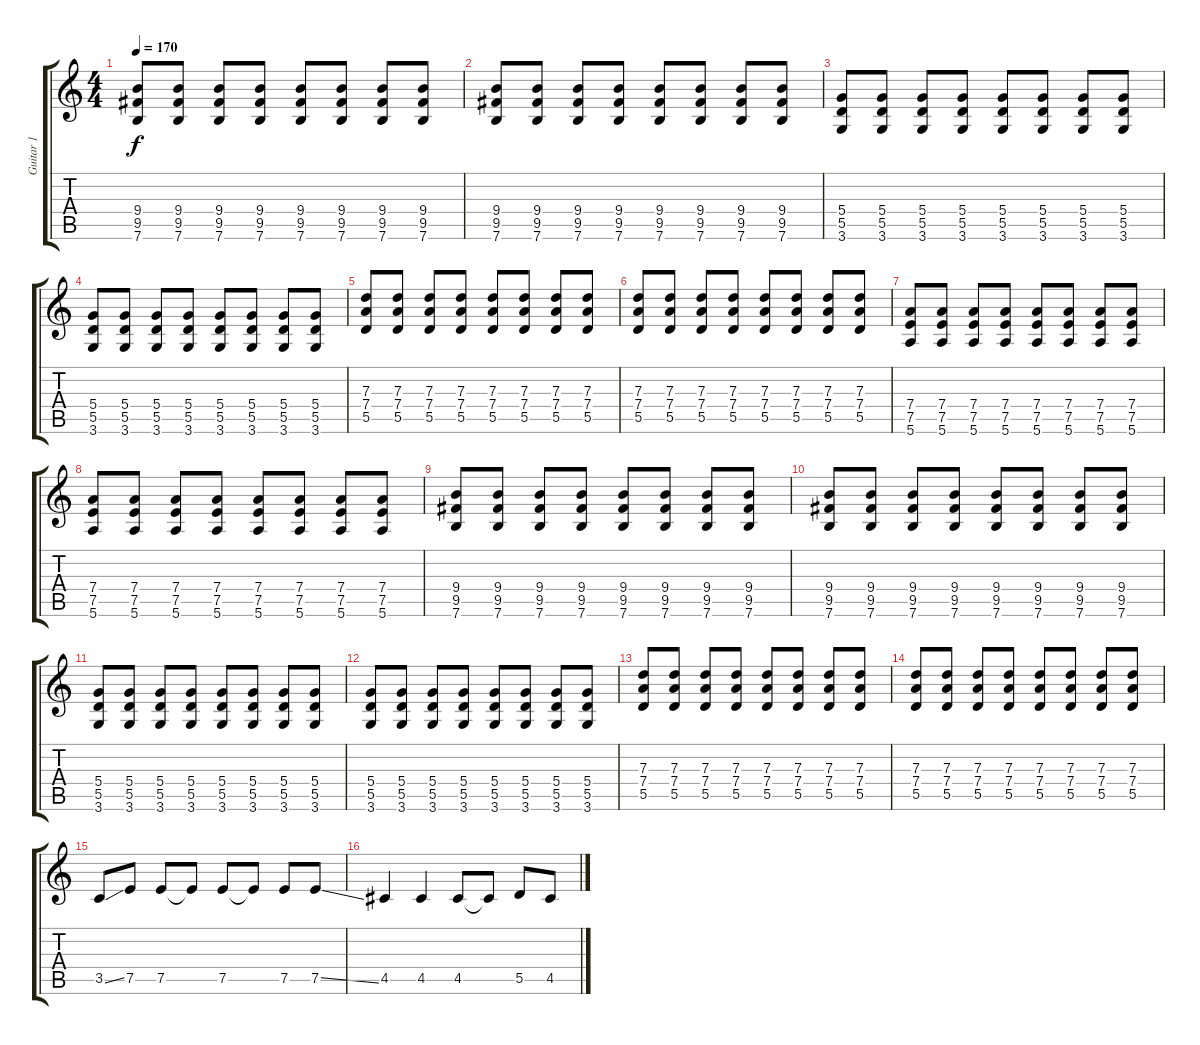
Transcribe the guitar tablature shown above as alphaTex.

\track ("Guitar 1" "Guitar 1") {instrument overdrivenguitar}
\staff {score tabs}
\tuning (E4 B3 G3 D3 A2 E2) {hide}
\ts (4 4)
\tempo 170
\clef g2
\ks c
(9.4 9.5 7.6).8{dy f} (9.4 9.5 7.6).8 (9.4 9.5 7.6).8 (9.4 9.5 7.6).8 (9.4 9.5 7.6).8 (9.4 9.5 7.6).8 (9.4 9.5 7.6).8 (9.4 9.5 7.6).8 |
(9.4 9.5 7.6).8 (9.4 9.5 7.6).8 (9.4 9.5 7.6).8 (9.4 9.5 7.6).8 (9.4 9.5 7.6).8 (9.4 9.5 7.6).8 (9.4 9.5 7.6).8 (9.4 9.5 7.6).8 |
(5.4 5.5 3.6).8 (5.4 5.5 3.6).8 (5.4 5.5 3.6).8 (5.4 5.5 3.6).8 (5.4 5.5 3.6).8 (5.4 5.5 3.6).8 (5.4 5.5 3.6).8 (5.4 5.5 3.6).8 |
(5.4 5.5 3.6).8 (5.4 5.5 3.6).8 (5.4 5.5 3.6).8 (5.4 5.5 3.6).8 (5.4 5.5 3.6).8 (5.4 5.5 3.6).8 (5.4 5.5 3.6).8 (5.4 5.5 3.6).8 |
(7.3 7.4 5.5).8 (7.3 7.4 5.5).8 (7.3 7.4 5.5).8 (7.3 7.4 5.5).8 (7.3 7.4 5.5).8 (7.3 7.4 5.5).8 (7.3 7.4 5.5).8 (7.3 7.4 5.5).8 |
(7.3 7.4 5.5).8 (7.3 7.4 5.5).8 (7.3 7.4 5.5).8 (7.3 7.4 5.5).8 (7.3 7.4 5.5).8 (7.3 7.4 5.5).8 (7.3 7.4 5.5).8 (7.3 7.4 5.5).8 |
(7.4 7.5 5.6).8 (7.4 7.5 5.6).8 (7.4 7.5 5.6).8 (7.4 7.5 5.6).8 (7.4 7.5 5.6).8 (7.4 7.5 5.6).8 (7.4 7.5 5.6).8 (7.4 7.5 5.6).8 |
(7.4 7.5 5.6).8 (7.4 7.5 5.6).8 (7.4 7.5 5.6).8 (7.4 7.5 5.6).8 (7.4 7.5 5.6).8 (7.4 7.5 5.6).8 (7.4 7.5 5.6).8 (7.4 7.5 5.6).8 |
(9.4 9.5 7.6).8 (9.4 9.5 7.6).8 (9.4 9.5 7.6).8 (9.4 9.5 7.6).8 (9.4 9.5 7.6).8 (9.4 9.5 7.6).8 (9.4 9.5 7.6).8 (9.4 9.5 7.6).8 |
(9.4 9.5 7.6).8 (9.4 9.5 7.6).8 (9.4 9.5 7.6).8 (9.4 9.5 7.6).8 (9.4 9.5 7.6).8 (9.4 9.5 7.6).8 (9.4 9.5 7.6).8 (9.4 9.5 7.6).8 |
(5.4 5.5 3.6).8 (5.4 5.5 3.6).8 (5.4 5.5 3.6).8 (5.4 5.5 3.6).8 (5.4 5.5 3.6).8 (5.4 5.5 3.6).8 (5.4 5.5 3.6).8 (5.4 5.5 3.6).8 |
(5.4 5.5 3.6).8 (5.4 5.5 3.6).8 (5.4 5.5 3.6).8 (5.4 5.5 3.6).8 (5.4 5.5 3.6).8 (5.4 5.5 3.6).8 (5.4 5.5 3.6).8 (5.4 5.5 3.6).8 |
(7.3 7.4 5.5).8 (7.3 7.4 5.5).8 (7.3 7.4 5.5).8 (7.3 7.4 5.5).8 (7.3 7.4 5.5).8 (7.3 7.4 5.5).8 (7.3 7.4 5.5).8 (7.3 7.4 5.5).8 |
(7.3 7.4 5.5).8 (7.3 7.4 5.5).8 (7.3 7.4 5.5).8 (7.3 7.4 5.5).8 (7.3 7.4 5.5).8 (7.3 7.4 5.5).8 (7.3 7.4 5.5).8 (7.3 7.4 5.5).8 |
3.5{ss}.8 7.5.8 7.5.8 7.5{t}.8 7.5.8 7.5{t}.8 7.5.8 7.5{ss}.8 |
4.5.4 4.5.4 4.5.8 4.5{t}.8 5.5.8 4.5.8
